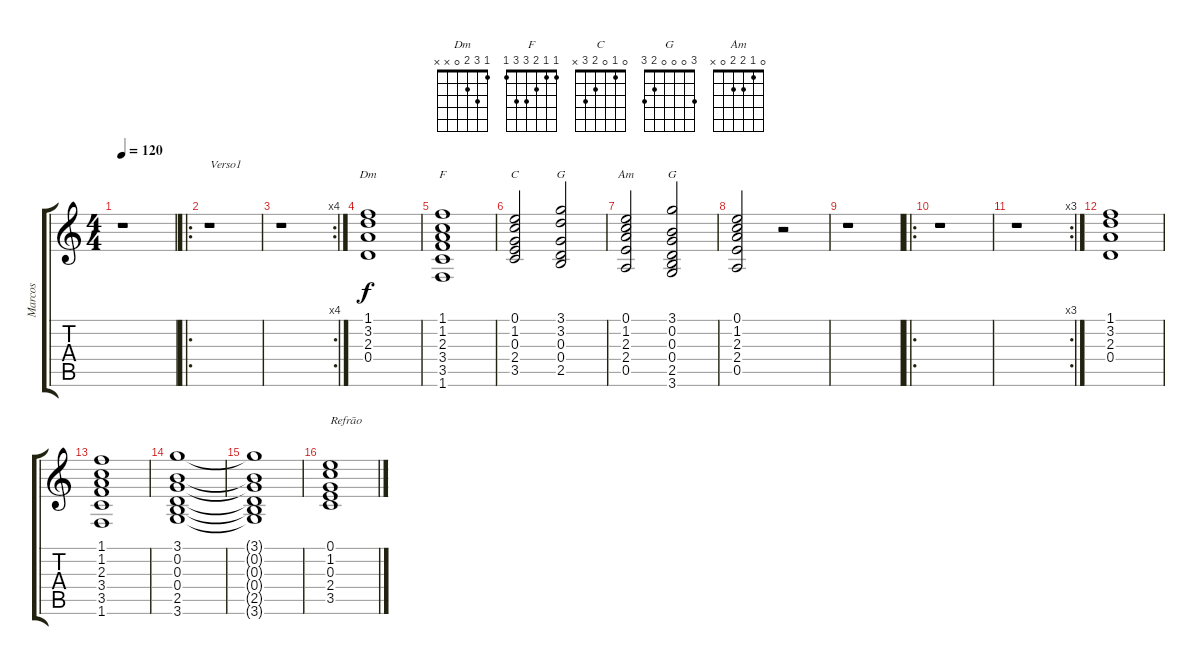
\track ("Marcos" "Marcos") {instrument distortionguitar}
\staff {score tabs}
\tuning (E4 B3 G3 D3 A2 E2) {hide}
\chord ("Dm" 1 3 2 0 x x)
\chord ("F" 1 1 2 3 3 1)
\chord ("C" 0 1 0 2 3 x)
\chord ("G" 3 3 0 0 2 x)
\chord ("Am" 0 1 2 2 0 x)
\chord ("G" 3 0 0 0 2 3)
\ts (4 4)
\tempo 120
\clef g2
\ks c
r.1{dy f} |
\ro
r.1{txt "Verso1"} |
\rc 4
r.1 |
(1.1 3.2 2.3 0.4).1{ch "Dm"} |
(1.1 1.2 2.3 3.4 3.5 1.6).1{ch "F"} |
(0.1 1.2 0.3 2.4 3.5).2{ch "C"} (3.1 3.2 0.3 0.4 2.5).2{ch "G"} |
(0.1 1.2 2.3 2.4 0.5).2{ch "Am"} (3.1 0.2 0.3 0.4 2.5 3.6).2{ch "G"} |
(0.1 1.2 2.3 2.4 0.5).2 r.2 |
r.1 |
\ro
r.1 |
\rc 3
r.1 |
(1.1 3.2 2.3 0.4).1 |
(1.1 1.2 2.3 3.4 3.5 1.6).1 |
(3.1 0.2 0.3 0.4 2.5 3.6).1 |
(3.1{t} 0.2{t} 0.3{t} 0.4{t} 2.5{t} 3.6{t}).1 |
(0.1 1.2 0.3 2.4 3.5).1{txt "Refrão"}
